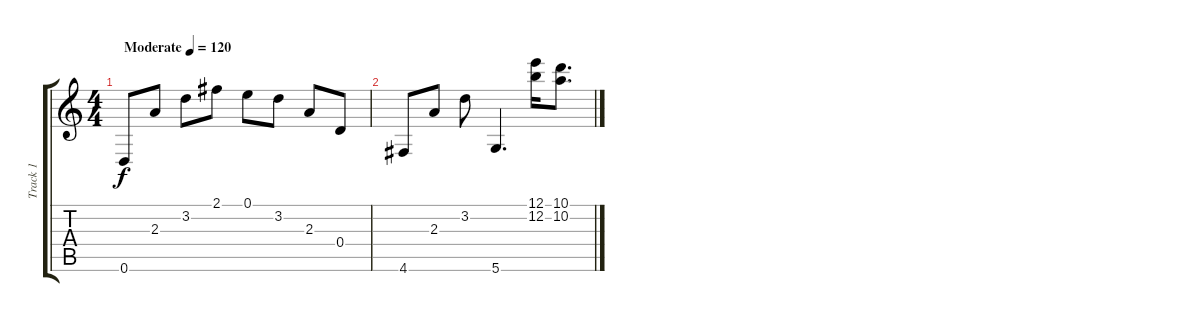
\track ("Track 1" "Track 1") {instrument acousticguitarsteel}
\staff {score tabs}
\tuning (E4 B3 G3 D3 A2 D2) {hide}
\ts (4 4)
\tempo (120 "Moderate")
\clef g2
\ks c
0.6.8{dy f instrument acousticguitarsteel} 2.3.8 3.2.8 2.1.8 0.1.8 3.2.8 2.3.8 0.4.8 |
4.6.8 2.3.8 3.2.8 5.6.4{d} (12.1 12.2).16 (10.1 10.2).8{d}
